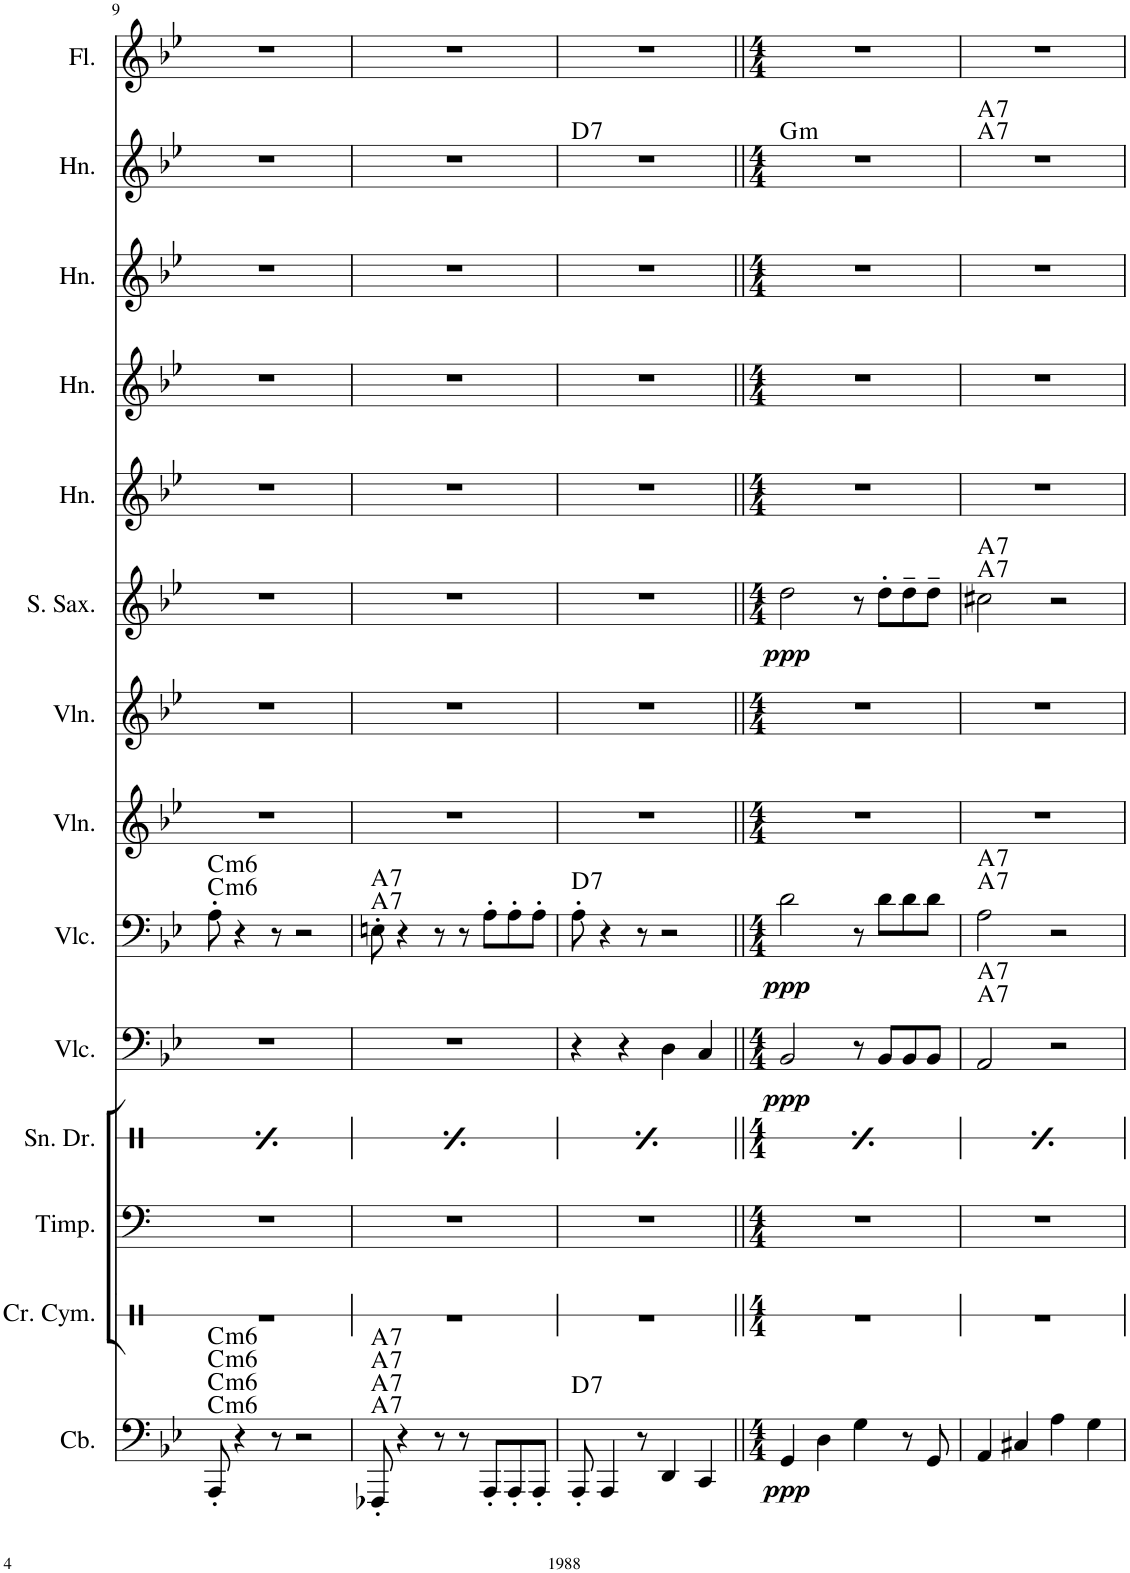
**kern	**dynam	**harte	**kern	**kern	**kern	**kern	**dynam	**kern	**dynam	**harte	**kern	**kern	**kern	**dynam	**harte	**kern	**kern	**kern	**kern	**harte	**kern
*part14	*part14	*part14	*part13	*part12	*part11	*part10	*part10	*part9	*part9	*part9	*part8	*part7	*part6	*part6	*part6	*part5	*part4	*part3	*part2	*part2	*part1
*staff14	*staff14	*	*staff13	*staff12	*staff11	*staff10	*staff10	*staff9	*staff9	*	*staff8	*staff7	*staff6	*staff6	*	*staff5	*staff4	*staff3	*staff2	*	*staff1
*I"Contrabass	*	*	*I"Crash Cymbal	*I"Timpani	*I"Snare Drum	*I"Violoncello	*	*I"Violoncello	*	*	*I"Violin	*I"Violin	*I"Soprano Saxophone	*	*	*I"Horn	*I"Horn	*I"Horn	*I"Horn	*	*I"Flute
*I'Cb.	*	*	*I'Cr. Cym.	*I'Timp.	*I'Sn. Dr.	*I'Vlc.	*	*I'Vlc.	*	*	*I'Vln.	*I'Vln.	*I'S. Sax.	*	*	*I'Hn.	*I'Hn.	*I'Hn.	*I'Hn.	*	*I'Fl.
!!LO:PB:g=z
*clefF4	*	*	*clefX	*clefF4	*clefX	*clefF4	*	*clefF4	*	*	*clefG2	*clefG2	*clefG2	*	*	*clefG2	*clefG2	*clefG2	*clefG2	*	*clefG2
*ITrd7c12	*	*	*	*	*	*	*	*	*	*	*	*	*ITrd1c2	*	*	*ITrd4c7	*ITrd4c7	*ITrd4c7	*ITrd4c7	*	*
*k[b-e-]	*	*	*k[]	*k[]	*k[]	*k[b-e-]	*	*k[b-e-]	*	*	*k[b-e-]	*k[b-e-]	*k[b-e-]	*	*	*k[b-e-]	*k[b-e-]	*k[b-e-]	*k[b-e-]	*	*k[b-e-]
=9	=9	=9	=9	=9	=9	=9	=9	=9	=9	=9	=9	=9	=9	=9	=9	=9	=9	=9	=9	=9	=9
.	.	.	.	.	8qb/	.	.	.	.	.	.	.	.	.	.	.	.	.	.	.	.
!	!	!LO:H:n=1:kt=m6	!	!	!	!	!	!	!	!	!	!	!	!	!	!	!	!	!	!	!
!	!	!LO:H:n=2:kt=m6	!	!	!	!	!	!	!	!	!	!	!	!	!	!	!	!	!	!	!
!	!	!LO:H:n=3:kt=m6	!	!	!	!	!	!	!	!	!	!	!	!	!	!	!	!	!	!	!
!	!	!LO:H:n=4:kt=m6	!	!	!	!	!	!	!	!LO:H:n=1:kt=m6	!	!	!	!	!	!	!	!	!	!	!
!	!	!	!	!	!	!	!	!	!	!LO:H:n=2:kt=m6	!	!	!	!	!	!	!	!	!	!	!
8AAA'/	.	C:min6 C:min6 C:min6 C:min6	1r	1r	4b\	1r	.	8A'\	.	C:min6 C:min6	1r	1r	1r	.	.	1r	1r	1r	1r	.	1r
4r	.	.	.	.	.	.	.	4r	.	.	.	.	.	.	.	.	.	.	.	.	.
*	*	*	*	*	*tremolo	*	*	*	*	*	*	*	*	*	*	*	*	*	*	*	*
.	.	.	.	.	32b/LLL	.	.	.	.	.	.	.	.	.	.	.	.	.	.	.	.
.	.	.	.	.	32b/	.	.	.	.	.	.	.	.	.	.	.	.	.	.	.	.
.	.	.	.	.	32b/	.	.	.	.	.	.	.	.	.	.	.	.	.	.	.	.
.	.	.	.	.	32b/	.	.	.	.	.	.	.	.	.	.	.	.	.	.	.	.
8r	.	.	.	.	32b/	.	.	8r	.	.	.	.	.	.	.	.	.	.	.	.	.
.	.	.	.	.	32b/	.	.	.	.	.	.	.	.	.	.	.	.	.	.	.	.
.	.	.	.	.	32b/	.	.	.	.	.	.	.	.	.	.	.	.	.	.	.	.
.	.	.	.	.	32b/JJJ	.	.	.	.	.	.	.	.	.	.	.	.	.	.	.	.
*	*	*	*	*	*Xtremolo	*	*	*	*	*	*	*	*	*	*	*	*	*	*	*	*
2r	.	.	.	.	8b\L	.	.	2r	.	.	.	.	.	.	.	.	.	.	.	.	.
.	.	.	.	.	8b\	.	.	.	.	.	.	.	.	.	.	.	.	.	.	.	.
.	.	.	.	.	8b\	.	.	.	.	.	.	.	.	.	.	.	.	.	.	.	.
.	.	.	.	.	8b\J	.	.	.	.	.	.	.	.	.	.	.	.	.	.	.	.
=10	=10	=10	=10	=10	=10	=10	=10	=10	=10	=10	=10	=10	=10	=10	=10	=10	=10	=10	=10	=10	=10
.	.	.	.	.	8qb/	.	.	.	.	.	.	.	.	.	.	.	.	.	.	.	.
!	!	!LO:H:n=1:kt=7	!	!	!	!	!	!	!	!	!	!	!	!	!	!	!	!	!	!	!
!	!	!LO:H:n=2:kt=7	!	!	!	!	!	!	!	!	!	!	!	!	!	!	!	!	!	!	!
!	!	!LO:H:n=3:kt=7	!	!	!	!	!	!	!	!	!	!	!	!	!	!	!	!	!	!	!
!	!	!LO:H:n=4:kt=7	!	!	!	!	!	!	!	!LO:H:n=1:kt=7	!	!	!	!	!	!	!	!	!	!	!
!	!	!	!	!	!	!	!	!	!	!LO:H:n=2:kt=7	!	!	!	!	!	!	!	!	!	!	!
8FFF-X'/	.	A:7 A:7 A:7 A:7	1r	1r	4b\	1r	.	8En'\	.	A:7 A:7	1r	1r	1r	.	.	1r	1r	1r	1r	.	1r
4r	.	.	.	.	.	.	.	4r	.	.	.	.	.	.	.	.	.	.	.	.	.
*	*	*	*	*	*tremolo	*	*	*	*	*	*	*	*	*	*	*	*	*	*	*	*
.	.	.	.	.	32b/LLL	.	.	.	.	.	.	.	.	.	.	.	.	.	.	.	.
.	.	.	.	.	32b/	.	.	.	.	.	.	.	.	.	.	.	.	.	.	.	.
.	.	.	.	.	32b/	.	.	.	.	.	.	.	.	.	.	.	.	.	.	.	.
.	.	.	.	.	32b/	.	.	.	.	.	.	.	.	.	.	.	.	.	.	.	.
8r	.	.	.	.	32b/	.	.	8r	.	.	.	.	.	.	.	.	.	.	.	.	.
.	.	.	.	.	32b/	.	.	.	.	.	.	.	.	.	.	.	.	.	.	.	.
.	.	.	.	.	32b/	.	.	.	.	.	.	.	.	.	.	.	.	.	.	.	.
.	.	.	.	.	32b/JJJ	.	.	.	.	.	.	.	.	.	.	.	.	.	.	.	.
*	*	*	*	*	*Xtremolo	*	*	*	*	*	*	*	*	*	*	*	*	*	*	*	*
8r	.	.	.	.	8b\L	.	.	8r	.	.	.	.	.	.	.	.	.	.	.	.	.
8AAA'/L	.	.	.	.	8b\	.	.	8A'\L	.	.	.	.	.	.	.	.	.	.	.	.	.
8AAA'/	.	.	.	.	8b\	.	.	8A'\	.	.	.	.	.	.	.	.	.	.	.	.	.
8AAA'/J	.	.	.	.	8b\J	.	.	8A'\J	.	.	.	.	.	.	.	.	.	.	.	.	.
=11	=11	=11	=11	=11	=11	=11	=11	=11	=11	=11	=11	=11	=11	=11	=11	=11	=11	=11	=11	=11	=11
.	.	.	.	.	8qb/	.	.	.	.	.	.	.	.	.	.	.	.	.	.	.	.
!	!	!LO:H:kt=7	!	!	!	!	!	!	!	!LO:H:kt=7	!	!	!	!	!	!	!	!	!	!LO:H:kt=7	!
8AAA'/	.	D:7	1r	1r	4b\	4r	.	8A'\	.	D:7	1r	1r	1r	.	.	1r	1r	1r	1r	D:7	1r
4AAA/	.	.	.	.	.	.	.	4r	.	.	.	.	.	.	.	.	.	.	.	.	.
*	*	*	*	*	*tremolo	*	*	*	*	*	*	*	*	*	*	*	*	*	*	*	*
.	.	.	.	.	32b/LLL	4r	.	.	.	.	.	.	.	.	.	.	.	.	.	.	.
.	.	.	.	.	32b/	.	.	.	.	.	.	.	.	.	.	.	.	.	.	.	.
.	.	.	.	.	32b/	.	.	.	.	.	.	.	.	.	.	.	.	.	.	.	.
.	.	.	.	.	32b/	.	.	.	.	.	.	.	.	.	.	.	.	.	.	.	.
8r	.	.	.	.	32b/	.	.	8r	.	.	.	.	.	.	.	.	.	.	.	.	.
.	.	.	.	.	32b/	.	.	.	.	.	.	.	.	.	.	.	.	.	.	.	.
.	.	.	.	.	32b/	.	.	.	.	.	.	.	.	.	.	.	.	.	.	.	.
.	.	.	.	.	32b/JJJ	.	.	.	.	.	.	.	.	.	.	.	.	.	.	.	.
*	*	*	*	*	*Xtremolo	*	*	*	*	*	*	*	*	*	*	*	*	*	*	*	*
4DD/	.	.	.	.	8b\L	4D\	.	2r	.	.	.	.	.	.	.	.	.	.	.	.	.
.	.	.	.	.	8b\	.	.	.	.	.	.	.	.	.	.	.	.	.	.	.	.
4CC/	.	.	.	.	8b\	4C/	.	.	.	.	.	.	.	.	.	.	.	.	.	.	.
.	.	.	.	.	8b\J	.	.	.	.	.	.	.	.	.	.	.	.	.	.	.	.
=12||	=12||	=12||	=12||	=12||	=12||	=12||	=12||	=12||	=12||	=12||	=12||	=12||	=12||	=12||	=12||	=12||	=12||	=12||	=12||	=12||	=12||
*M4/4	*	*	*M4/4	*M4/4	*M4/4	*M4/4	*	*M4/4	*	*	*M4/4	*M4/4	*M4/4	*	*	*M4/4	*M4/4	*M4/4	*M4/4	*	*M4/4
.	.	.	.	.	8qb/	.	.	.	.	.	.	.	.	.	.	.	.	.	.	.	.
!	!LO:DY:b	!	!	!	!	!	!LO:DY:b	!	!LO:DY:b	!	!	!	!	!LO:DY:b	!	!	!	!	!	!LO:H:kt=m	!
4GG/	ppp	.	1r	1r	4b\	2BB-/	ppp	2d\	ppp	.	1r	1r	2dd\	ppp	.	1r	1r	1r	1r	G:min	1r
*	*	*	*	*	*tremolo	*	*	*	*	*	*	*	*	*	*	*	*	*	*	*	*
4D\	.	.	.	.	32b/LLL	.	.	.	.	.	.	.	.	.	.	.	.	.	.	.	.
.	.	.	.	.	32b/	.	.	.	.	.	.	.	.	.	.	.	.	.	.	.	.
.	.	.	.	.	32b/	.	.	.	.	.	.	.	.	.	.	.	.	.	.	.	.
.	.	.	.	.	32b/	.	.	.	.	.	.	.	.	.	.	.	.	.	.	.	.
.	.	.	.	.	32b/	.	.	.	.	.	.	.	.	.	.	.	.	.	.	.	.
.	.	.	.	.	32b/	.	.	.	.	.	.	.	.	.	.	.	.	.	.	.	.
.	.	.	.	.	32b/	.	.	.	.	.	.	.	.	.	.	.	.	.	.	.	.
.	.	.	.	.	32b/JJJ	.	.	.	.	.	.	.	.	.	.	.	.	.	.	.	.
*	*	*	*	*	*Xtremolo	*	*	*	*	*	*	*	*	*	*	*	*	*	*	*	*
4G\	.	.	.	.	8b\L	8r	.	8r	.	.	.	.	8r	.	.	.	.	.	.	.	.
.	.	.	.	.	8b\	8BB-/L	.	8d\L	.	.	.	.	8dd'\L	.	.	.	.	.	.	.	.
8r	.	.	.	.	8b\	8BB-/	.	8d\	.	.	.	.	8dd~\	.	.	.	.	.	.	.	.
8GG/	.	.	.	.	8b\J	8BB-/J	.	8d\J	.	.	.	.	8dd~\J	.	.	.	.	.	.	.	.
=13	=13	=13	=13	=13	=13	=13	=13	=13	=13	=13	=13	=13	=13	=13	=13	=13	=13	=13	=13	=13	=13
.	.	.	.	.	8qb/	.	.	.	.	.	.	.	.	.	.	.	.	.	.	.	.
!	!	!	!	!	!	!	!	!	!	!LO:H:n=1:kt=7	!	!	!	!	!	!	!	!	!	!	!
!	!	!	!	!	!	!	!	!	!	!LO:H:n=2:kt=7	!	!	!	!	!LO:H:n=1:kt=7	!	!	!	!	!	!
!	!	!	!	!	!	!	!	!	!	!	!	!	!	!	!LO:H:n=2:kt=7	!	!	!	!	!LO:H:n=1:kt=7	!
!	!	!	!	!	!	!	!	!	!	!	!	!	!	!	!	!	!	!	!	!LO:H:n=2:kt=7	!
4AA/	.	.	1r	1r	4b\	2AA/	.	2A\	.	A:7 A:7	1r	1r	2cc#X\	.	A:7 A:7	1r	1r	1r	1r	A:7 A:7	1r
*	*	*	*	*	*tremolo	*	*	*	*	*	*	*	*	*	*	*	*	*	*	*	*
4C#X/	.	.	.	.	32b/LLL	.	.	.	.	.	.	.	.	.	.	.	.	.	.	.	.
.	.	.	.	.	32b/	.	.	.	.	.	.	.	.	.	.	.	.	.	.	.	.
.	.	.	.	.	32b/	.	.	.	.	.	.	.	.	.	.	.	.	.	.	.	.
.	.	.	.	.	32b/	.	.	.	.	.	.	.	.	.	.	.	.	.	.	.	.
.	.	.	.	.	32b/	.	.	.	.	.	.	.	.	.	.	.	.	.	.	.	.
.	.	.	.	.	32b/	.	.	.	.	.	.	.	.	.	.	.	.	.	.	.	.
.	.	.	.	.	32b/	.	.	.	.	.	.	.	.	.	.	.	.	.	.	.	.
.	.	.	.	.	32b/JJJ	.	.	.	.	.	.	.	.	.	.	.	.	.	.	.	.
*	*	*	*	*	*Xtremolo	*	*	*	*	*	*	*	*	*	*	*	*	*	*	*	*
4A\	.	.	.	.	8b\L	2r	.	2r	.	.	.	.	2r	.	.	.	.	.	.	.	.
.	.	.	.	.	8b\	.	.	.	.	.	.	.	.	.	.	.	.	.	.	.	.
4G\	.	.	.	.	8b\	.	.	.	.	.	.	.	.	.	.	.	.	.	.	.	.
.	.	.	.	.	8b\J	.	.	.	.	.	.	.	.	.	.	.	.	.	.	.	.
=	=	=	=	=	=	=	=	=	=	=	=	=	=	=	=	=	=	=	=	=	=
*-	*-	*-	*-	*-	*-	*-	*-	*-	*-	*-	*-	*-	*-	*-	*-	*-	*-	*-	*-	*-	*-
